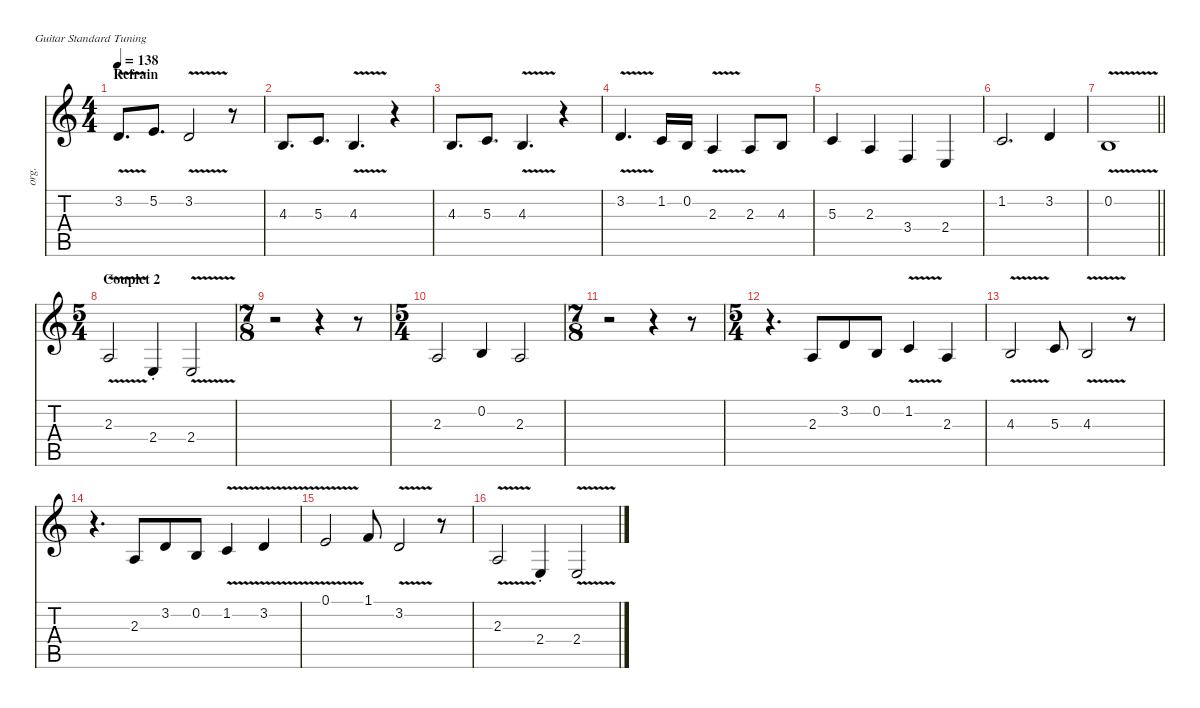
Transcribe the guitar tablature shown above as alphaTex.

\defaultSystemsLayout 4
\hideDynamics
\bracketExtendMode nobrackets
\track ("Chant" "org.") {mute instrument drawbarorgan}
\staff {score tabs}
\tuning (E4 B3 G3 D3 A2 E2)
\ts (4 4)
\beaming (8 2 2 2 2)
\section ("" "Refrain")
\tempo 138
\clef g2
\ks aminor
3.2{v}.8{d dy f} 5.2.8{d} 3.2{v}.2 r.8 |
4.3.8{d} 5.3.8{d} 4.3{v}.4{d} r.4 |
4.3.8{d} 5.3.8{d} 4.3{v}.4{d} r.4 |
3.2{v}.4{d} 1.2.16 0.2.16 2.3{v}.4 2.3.8 4.3.8 |
5.3.4 2.3.4 3.4.4 2.4.4 |
1.2.2{d} 3.2.4 |
\barLineRight lightlight
0.2{v}.1 |
\ts (5 4)
\beaming (8 6 4)
\section ("" "Couplet 2")
2.3{v}.2 2.4{st}.4 2.4{v}.2 |
\ts (7 8)
\beaming (8 3 2 2)
r.2 r.4 r.8 |
\ts (5 4)
\beaming (8 6 4)
2.3.2 0.2.4 2.3.2 |
\ts (7 8)
\beaming (8 6 4)
r.2 r.4 r.8 |
\ts (5 4)
\beaming (8 6 4)
r.4{d} 2.3.8 3.2.8 0.2.8 1.2{v}.4 2.3.4 |
4.3{v}.2 5.3.8 4.3{v}.2 r.8 |
r.4{d} 2.3.8 3.2.8 0.2.8 1.2{v}.4 3.2{v}.4 |
0.1{v}.2 1.1.8 3.2{v}.2 r.8 |
2.3{v}.2 2.4{st}.4 2.4{v}.2
